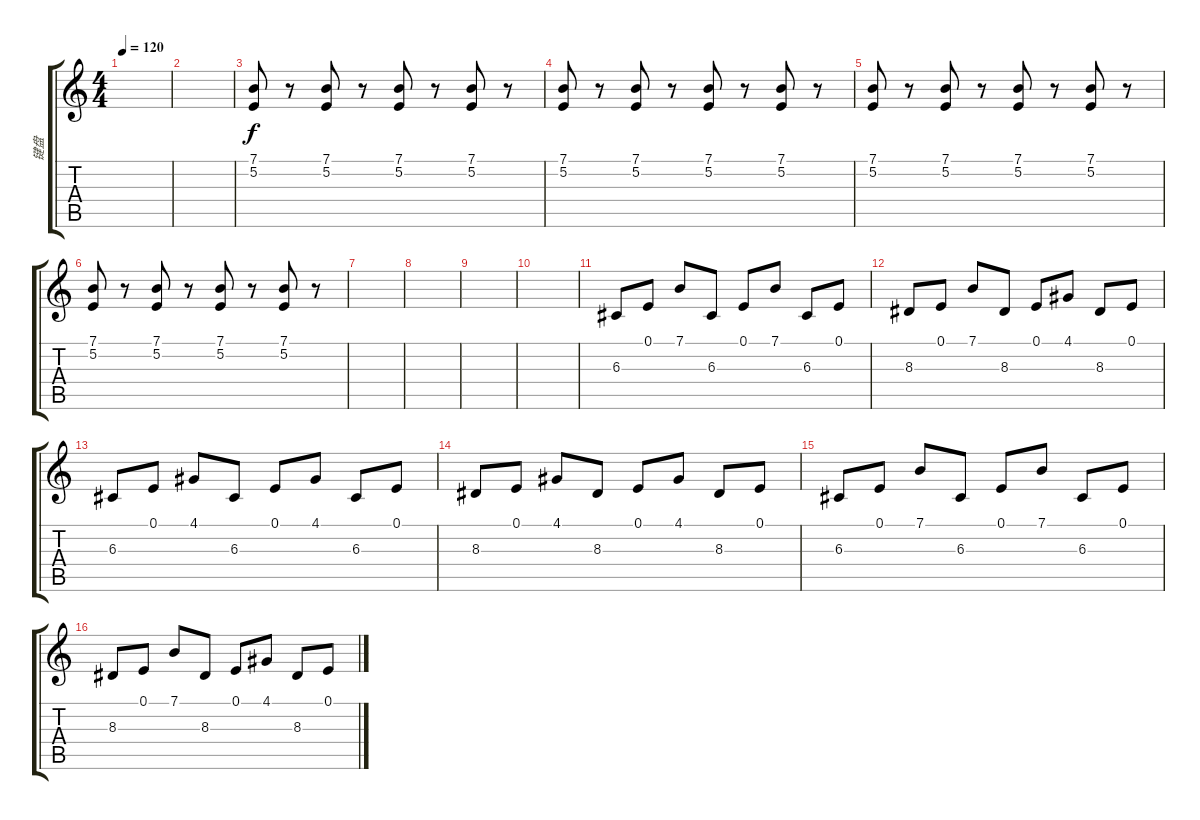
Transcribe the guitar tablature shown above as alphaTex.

\track ("键盘" "键盘") {instrument vibraphone}
\staff {score tabs}
\tuning (E4 B3 G3 D3 A2 E2) {hide}
\ts (4 4)
\tempo 120
\clef g2
\ks c
|
|
(7.1 5.2).8 r.8 (7.1 5.2).8 r.8 (7.1 5.2).8 r.8 (7.1 5.2).8 r.8 |
(7.1 5.2).8 r.8 (7.1 5.2).8 r.8 (7.1 5.2).8 r.8 (7.1 5.2).8 r.8 |
(7.1 5.2).8 r.8 (7.1 5.2).8 r.8 (7.1 5.2).8 r.8 (7.1 5.2).8 r.8 |
(7.1 5.2).8 r.8 (7.1 5.2).8 r.8 (7.1 5.2).8 r.8 (7.1 5.2).8 r.8 |
|
|
|
|
6.3.8 0.1.8 7.1.8 6.3.8 0.1.8 7.1.8 6.3.8 0.1.8 |
8.3.8 0.1.8 7.1.8 8.3.8 0.1.8 4.1.8 8.3.8 0.1.8 |
6.3.8 0.1.8 4.1.8 6.3.8 0.1.8 4.1.8 6.3.8 0.1.8 |
8.3.8 0.1.8 4.1.8 8.3.8 0.1.8 4.1.8 8.3.8 0.1.8 |
6.3.8 0.1.8 7.1.8 6.3.8 0.1.8 7.1.8 6.3.8 0.1.8 |
8.3.8 0.1.8 7.1.8 8.3.8 0.1.8 4.1.8 8.3.8 0.1.8
